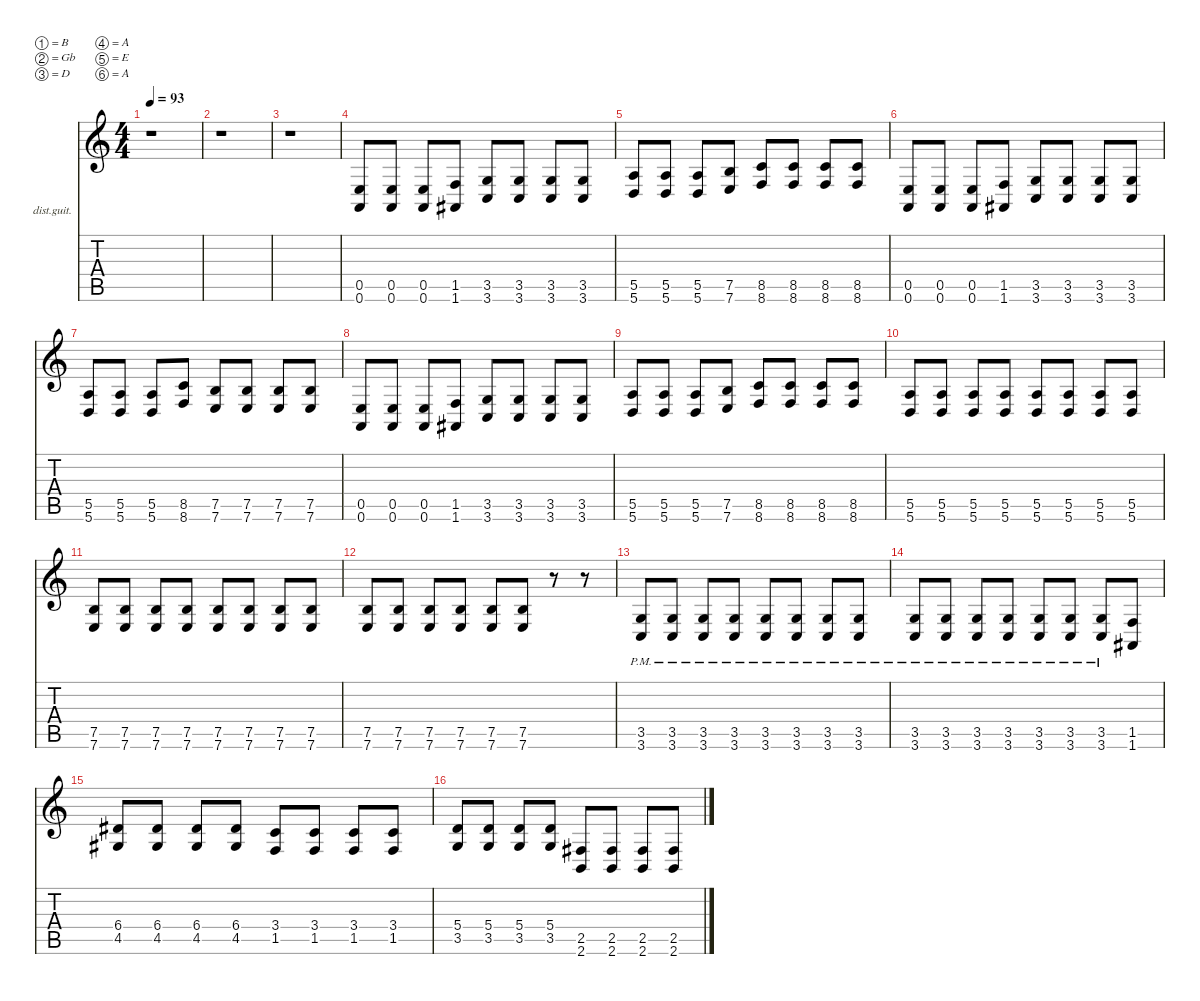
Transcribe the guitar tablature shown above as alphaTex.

\defaultSystemsLayout 2
\hideDynamics
\bracketExtendMode nobrackets
\firstSystemTrackNameOrientation horizontal
\otherSystemsTrackNameOrientation horizontal
\track ("Rhythm Guitar" "dist.guit.") {instrument distortionguitar}
\staff {score tabs}
\tuning (B3 Gb3 D3 A2 E2 A1)
\ts (4 4)
\scale
1.03043
\tempo 93
\accidentals auto
\clef g2
\ottava regular
\simile none
\ks c
r.1{dy f beam Down} |
\scale
0.969568 r.1{beam Down} |
\scale
1.02254 r.1{beam Down} |
\scale
0.977463 (0.5 0.6).8{beam Up} (0.5 0.6).8{beam Up} (0.5 0.6).8{beam Up} (1.5 1.6{acc #}).8{beam Up} (3.5 3.6).8{beam Up} (3.5 3.6).8{beam Up} (3.5 3.6).8{beam Up} (3.5 3.6).8{beam Up} |
\scale
1.03043 (5.5 5.6).8{beam Up} (5.5 5.6).8{beam Up} (5.5 5.6).8{beam Up} (7.5 7.6).8{beam Up} (8.5 8.6).8{beam Up} (8.5 8.6).8{beam Up} (8.5 8.6).8{beam Up} (8.5 8.6).8{beam Up} |
\scale
0.969568 (0.5 0.6).8{beam Up} (0.5 0.6).8{beam Up} (0.5 0.6).8{beam Up} (1.5 1.6{acc #}).8{beam Up} (3.5 3.6).8{beam Up} (3.5 3.6).8{beam Up} (3.5 3.6).8{beam Up} (3.5 3.6).8{beam Up} |
\scale
1.03043 (5.5 5.6).8{beam Up} (5.5 5.6).8{beam Up} (5.5 5.6).8{beam Up} (8.5 8.6).8{beam Up} (7.5 7.6).8{beam Up} (7.5 7.6).8{beam Up} (7.5 7.6).8{beam Up} (7.5 7.6).8{beam Up} |
\scale
0.969568 (0.5 0.6).8{beam Up} (0.5 0.6).8{beam Up} (0.5 0.6).8{beam Up} (1.5 1.6{acc #}).8{beam Up} (3.5 3.6).8{beam Up} (3.5 3.6).8{beam Up} (3.5 3.6).8{beam Up} (3.5 3.6).8{beam Up} |
\scale
1.03043 (5.5 5.6).8{beam Up} (5.5 5.6).8{beam Up} (5.5 5.6).8{beam Up} (7.5 7.6).8{beam Up} (8.5 8.6).8{beam Up} (8.5 8.6).8{beam Up} (8.5 8.6).8{beam Up} (8.5 8.6).8{beam Up} |
\scale
0.969568 (5.5 5.6).8{beam Up} (5.5 5.6).8{beam Up} (5.5 5.6).8{beam Up} (5.5 5.6).8{beam Up} (5.5 5.6).8{beam Up} (5.5 5.6).8{beam Up} (5.5 5.6).8{beam Up} (5.5 5.6).8{beam Up} |
\scale
1.03043 (7.5 7.6).8{beam Up} (7.5 7.6).8{beam Up} (7.5 7.6).8{beam Up} (7.5 7.6).8{beam Up} (7.5 7.6).8{beam Up} (7.5 7.6).8{beam Up} (7.5 7.6).8{beam Up} (7.5 7.6).8{beam Up} |
\scale
0.969568 (7.5 7.6).8{beam Up} (7.5 7.6).8{beam Up} (7.5 7.6).8{beam Up} (7.5 7.6).8{beam Up} (7.5 7.6).8{beam Up} (7.5 7.6).8{beam Up} r.8{beam Up} r.8{beam Up} |
\scale
1.03043 (3.5{pm} 3.6{pm}).8{beam Up} (3.5{pm} 3.6{pm}).8{beam Up} (3.5{pm} 3.6{pm}).8{beam Up} (3.5{pm} 3.6{pm}).8{beam Up} (3.5{pm} 3.6{pm}).8{beam Up} (3.5{pm} 3.6{pm}).8{beam Up} (3.5{pm} 3.6{pm}).8{beam Up} (3.5{pm} 3.6{pm}).8{beam Up} |
\scale
0.969568 (3.5{pm} 3.6{pm}).8{beam Up} (3.5{pm} 3.6{pm}).8{beam Up} (3.5{pm} 3.6{pm}).8{beam Up} (3.5{pm} 3.6{pm}).8{beam Up} (3.5{pm} 3.6{pm}).8{beam Up} (3.5{pm} 3.6{pm}).8{beam Up} (3.5{pm} 3.6{pm}).8{beam Up} (1.5 1.6{acc #}).8{beam Up} |
\scale
1.02122 (6.4{acc #} 4.5{acc #}).8{beam Up} (6.4{acc #} 4.5{acc #}).8{beam Up} (6.4{acc #} 4.5{acc #}).8{beam Up} (6.4{acc #} 4.5{acc #}).8{beam Up} (3.4 1.5).8{beam Up} (3.4 1.5).8{beam Up} (3.4 1.5).8{beam Up} (3.4 1.5).8{beam Up} |
\scale
0.978779 (5.4 3.5).8{beam Up} (5.4 3.5).8{beam Up} (5.4 3.5).8{beam Up} (5.4 3.5).8{beam Up} (2.5{acc #} 2.6).8{beam Up} (2.5{acc #} 2.6).8{beam Up} (2.5{acc #} 2.6).8{beam Up} (2.5{acc #} 2.6).8{beam Up}
